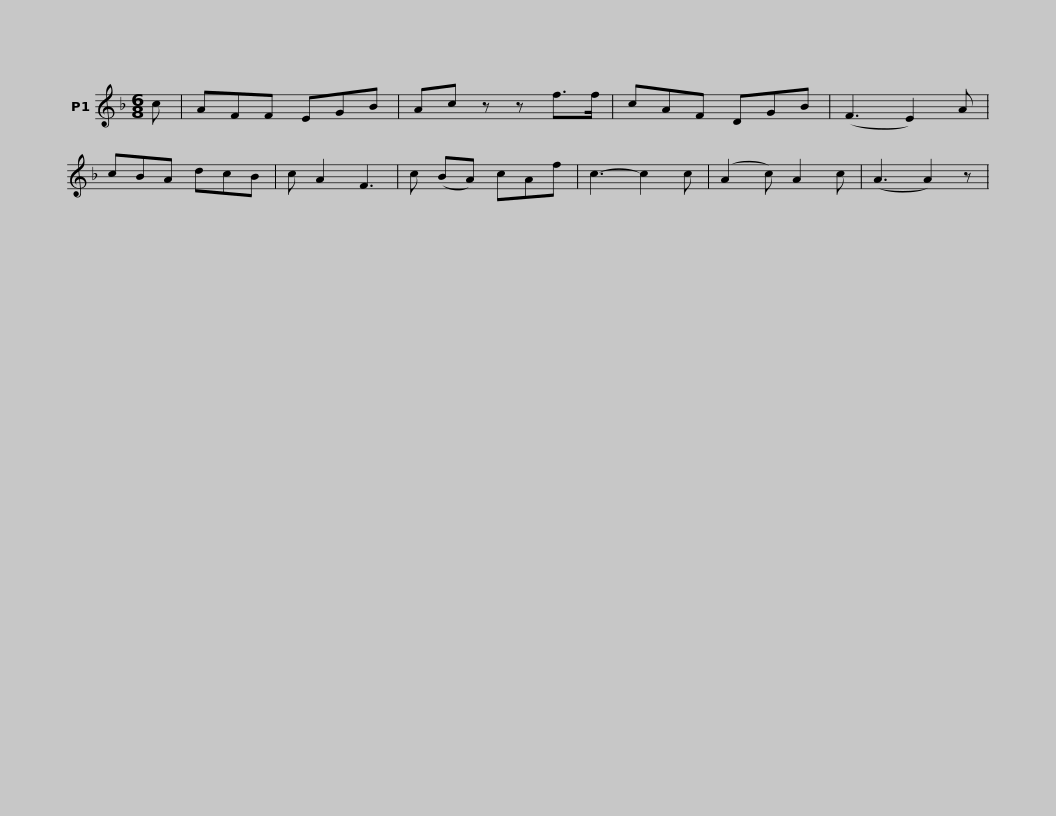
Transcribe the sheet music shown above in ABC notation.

X:1
L:1/8
M:6/8
I:linebreak $
K:F
V:1 treble
V:1
 c | AFF EGB | Ac z z f>f | cAF DGB | (F3 E2) A |$ %5
 cBA dcB | c A2 F3 | c (BA) cAf | c3- c2 c | (A2 c) A2 c | %10
 (A3 A2) z | %11
